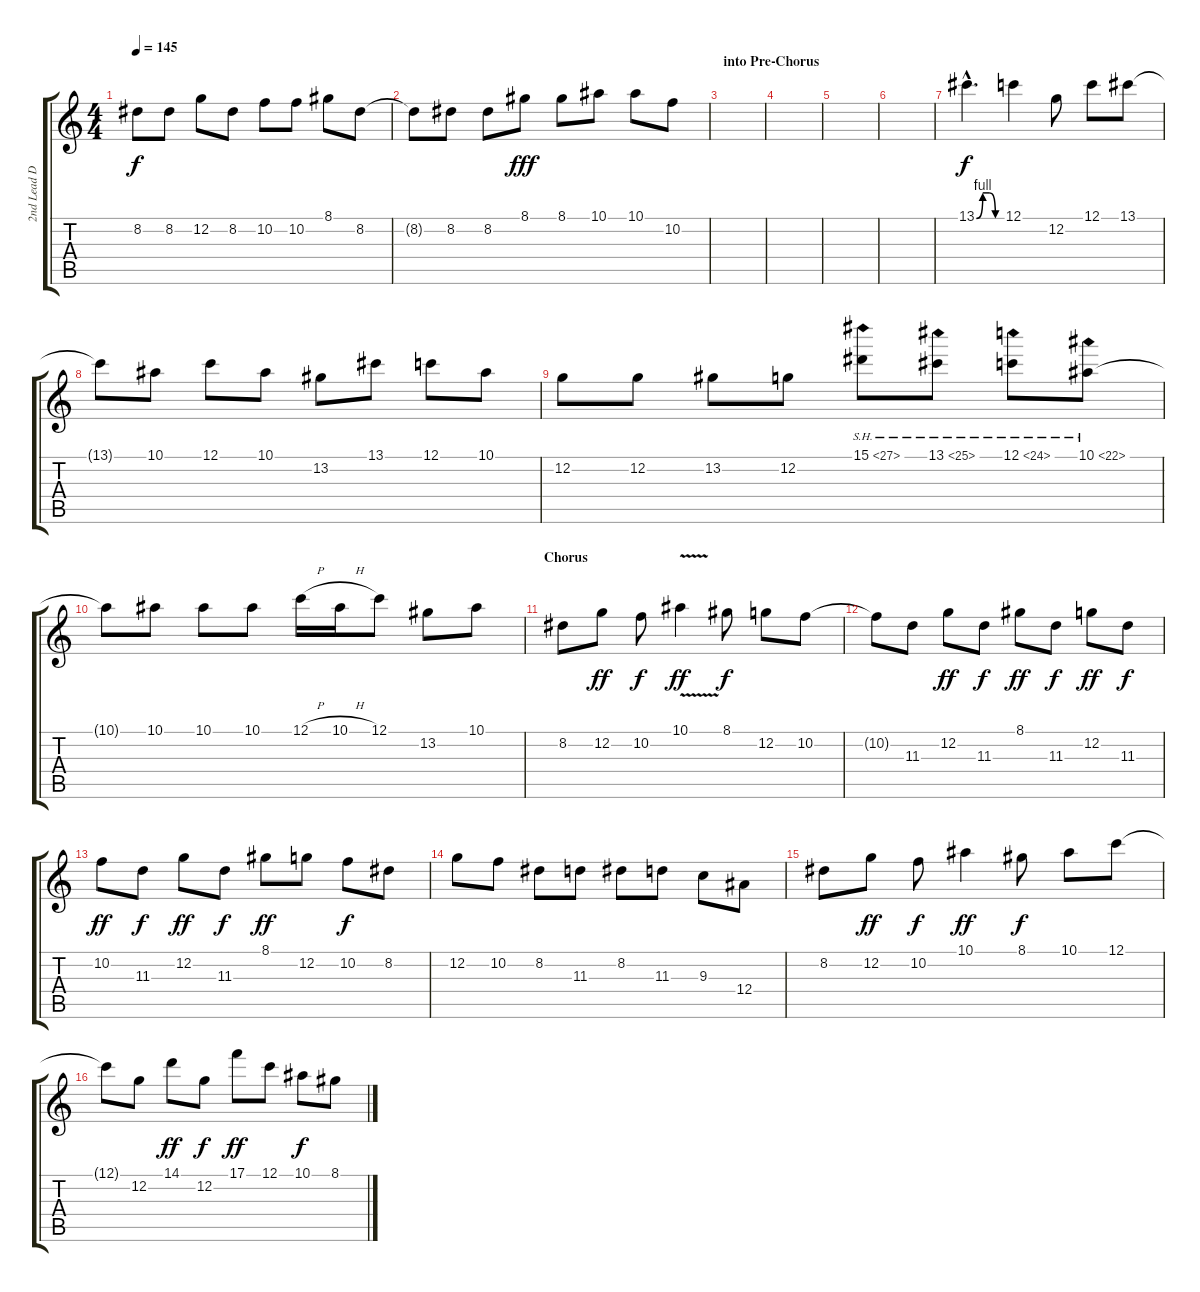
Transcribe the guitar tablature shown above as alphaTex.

\track ("2nd Lead Distortion Guitar" "2nd Lead D") {instrument distortionguitar}
\staff {score tabs}
\tuning (C4 G3 Eb3 Bb2 F2 C2) {hide}
\ts (4 4)
\tempo 145
\clef g2
\ks c
8.2.8{dy f} 8.2.8 12.2.8 8.2.8 10.2.8 10.2.8 8.1.8 8.2.8 |
8.2{t}.8 8.2.8 8.2.8 8.1.8{dy fff} 8.1.8 10.1.8 10.1.8 10.2.8 |
\section ("" "into Pre-Chorus")
|
|
|
|
13.1{be (custom 0 0 15 4 30 4 45 0 60 0) hac}.4{d dy f volume 16 balance 8} 12.1.4 12.2.8 12.1.8 13.1.8 |
13.1{t}.8 10.1.8 12.1.8 10.1.8 13.2.8 13.1.8 12.1.8 10.1.8 |
12.2.8 12.2.8 13.2.8 12.2.8 15.1{sh 12}.8 13.1{sh 12}.8 12.1{sh 12}.8 10.1{sh 12}.8 |
10.1{t}.8 10.1.8 10.1.8 10.1.8 12.1{h}.16 10.1{h}.16 12.1.8 13.2.8 10.1.8 |
\section ("" "Chorus")
8.2.8{volume 14 balance 4} 12.2.8{dy ff} 10.2.8{dy f} 10.1{v}.4{dy ff} 8.1.8{dy f} 12.2.8 10.2.8 |
10.2{t}.8 11.3.8 12.2.8{dy ff} 11.3.8{dy f} 8.1.8{dy ff} 11.3.8{dy f} 12.2.8{dy ff} 11.3.8{dy f} |
10.2.8{dy ff} 11.3.8{dy f} 12.2.8{dy ff} 11.3.8{dy f} 8.1.8{dy ff} 12.2.8 10.2.8{dy f} 8.2.8 |
12.2.8 10.2.8 8.2.8 11.3.8 8.2.8 11.3.8 9.3.8 12.4.8 |
8.2.8 12.2.8{dy ff} 10.2.8{dy f} 10.1.4{dy ff} 8.1.8{dy f} 10.1.8 12.1.8 |
12.1{t}.8 12.2.8 14.1.8{dy ff} 12.2.8{dy f} 17.1.8{dy ff} 12.1.8 10.1.8{dy f} 8.1.8
